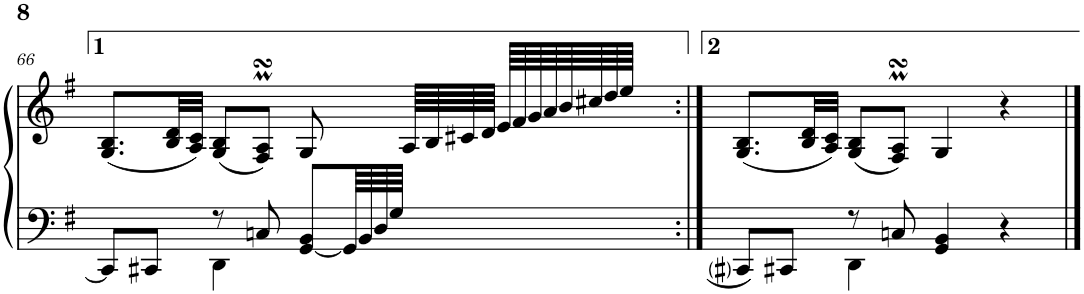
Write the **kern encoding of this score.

**kern	**kern
*part1	*part1
*staff2	*staff1
*I"Фортепиано	*
!!LO:PB:g=z
*clefF4	*clefG2
*k[f#]	*k[f#]
*G:	*G:
*M4/4	*M4/4
*met(c)	*met(c)
=66	=66
*^	*
8CC#/L]	4ryy	(8.G/ 8.B/L
8CC#X/J	.	.
.	.	32B/ 32d/LL
.	.	32A/ 32c/JJJ)
8r	4DD\	(8G/ 8B/L
8Cn/	.	8F#/MsSSs 8A/MsSSsJ)
[8GG/ 8BB/L	2ryy	8G/
64GG/LLL]	.	16ryy
64BB/	.	.
64D/	.	.
64G/JJJJ	.	.
16ryy	.	64A/LLLL
.	.	64B/
.	.	64c#X/
.	.	64d/JJJJ
4ryy	.	64e/LLLL
.	.	64f#/
.	.	64g/
.	.	64a/
.	.	64b/
.	.	64cc#X/
.	.	64dd/
.	.	64ee/JJJJ
.	.	8ryy
=66X2:|!	=66X2:|!	=66X2:|!
8CC#i/L	4ryy	(<8.G/ 8.B/L
8CC#X/J	.	.
.	.	32B/ 32d/LL
.	.	32A/ 32c/JJJ)
8r	4DD\	(<8G/ 8B/L
8Cn/	.	8F#/MsSSs 8A/MsSSsJ)
4GG/ 4BB/	2ryy	4G/
4r	.	4r
*v	*v	*
==	==
*-	*-
